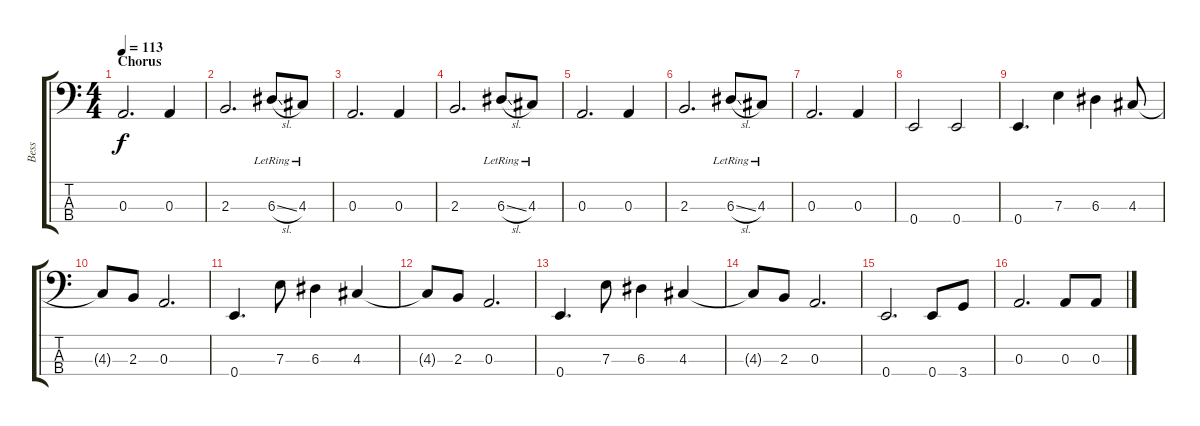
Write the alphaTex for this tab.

\track ("Bess" "Bess") {instrument electricbassfinger}
\staff {score tabs}
\tuning (G2 D2 A1 E1) {hide}
\ts (4 4)
\section ("" "Chorus")
\tempo 113
\clef f4
\ks c
0.3.2{d dy f} 0.3.4 |
2.3.2{d} 6.3{sl lr}.8 4.3{lr}.8 |
0.3.2{d} 0.3.4 |
2.3.2{d} 6.3{sl lr}.8 4.3{lr}.8 |
0.3.2{d} 0.3.4 |
2.3.2{d} 6.3{sl lr}.8 4.3{lr}.8 |
0.3.2{d} 0.3.4 |
0.4.2 0.4.2 |
0.4.4{d} 7.3.4 6.3.4 4.3.8 |
4.3{t}.8 2.3.8 0.3.2{d} |
0.4.4{d} 7.3.8 6.3.4 4.3.4 |
4.3{t}.8 2.3.8 0.3.2{d} |
0.4.4{d} 7.3.8 6.3.4 4.3.4 |
4.3{t}.8 2.3.8 0.3.2{d} |
0.4.2{d} 0.4.8 3.4.8 |
0.3.2{d} 0.3.8 0.3.8
